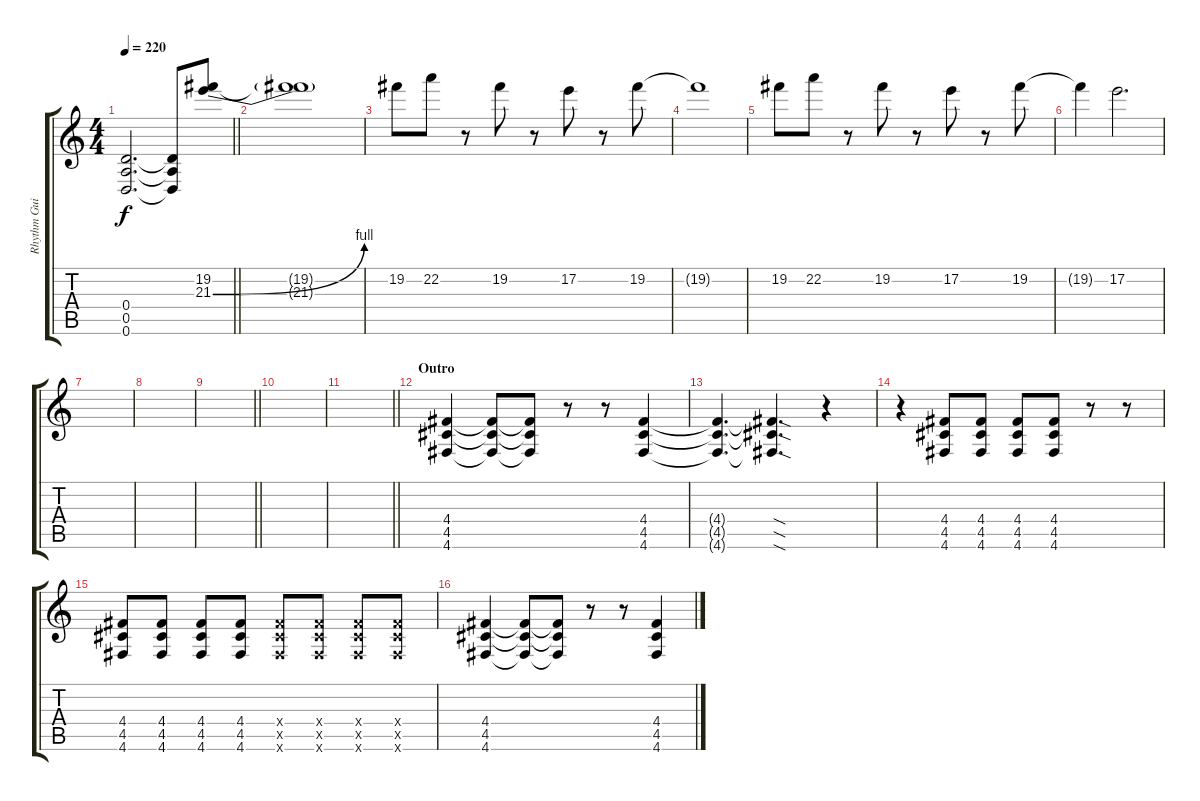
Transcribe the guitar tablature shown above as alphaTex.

\track ("Rhythm Guitar 2" "Rhythm Gui") {instrument distortionguitar}
\staff {score tabs}
\tuning (E4 B3 G3 D3 A2 D2) {hide}
\ts (4 4)
\tempo 220
\clef g2
\barLineRight lightlight
\ks c
(0.4 0.5 0.6).2{d dy f} (0.4{t} 0.5{t} 0.6{t}).8 (19.2 21.3{be (bend 0 0 60 4)}).8{volume 16 balance 8} |
(19.2{t} 21.3{t}).1 |
19.2.8 22.2.8 r.8 19.2.8 r.8 17.2.8 r.8 19.2.8 |
19.2{t}.1 |
19.2.8 22.2.8 r.8 19.2.8 r.8 17.2.8 r.8 19.2.8 |
19.2{t}.4 17.2.2{d} |
|
|
\barLineRight lightlight
|
|
\barLineRight lightlight
|
\section ("" "Outro")
(4.4 4.5 4.6).4{volume 16 balance 16} (4.4{t} 4.5{t} 4.6{t}).8 (4.4{t} 4.5{t} 4.6{t}).8 r.8 r.8 (4.4 4.5 4.6).4 |
(4.4{t} 4.5{t} 4.6{t}).4{d} (4.4{sod t} 4.5{sod t} 4.6{sod t}).4{d} r.4 |
r.4 (4.4 4.5 4.6).8 (4.4 4.5 4.6).8 (4.4 4.5 4.6).8 (4.4 4.5 4.6).8 r.8 r.8 |
(4.4 4.5 4.6).8 (4.4 4.5 4.6).8 (4.4 4.5 4.6).8 (4.4 4.5 4.6).8 (4.4{x} 4.5{x} 4.6{x}).8 (4.4{x} 4.5{x} 4.6{x}).8 (4.4{x} 4.5{x} 4.6{x}).8 (4.4{x} 4.5{x} 4.6{x}).8 |
(4.4 4.5 4.6).4 (4.4{t} 4.5{t} 4.6{t}).8 (4.4{t} 4.5{t} 4.6{t}).8 r.8 r.8 (4.4 4.5 4.6).4
